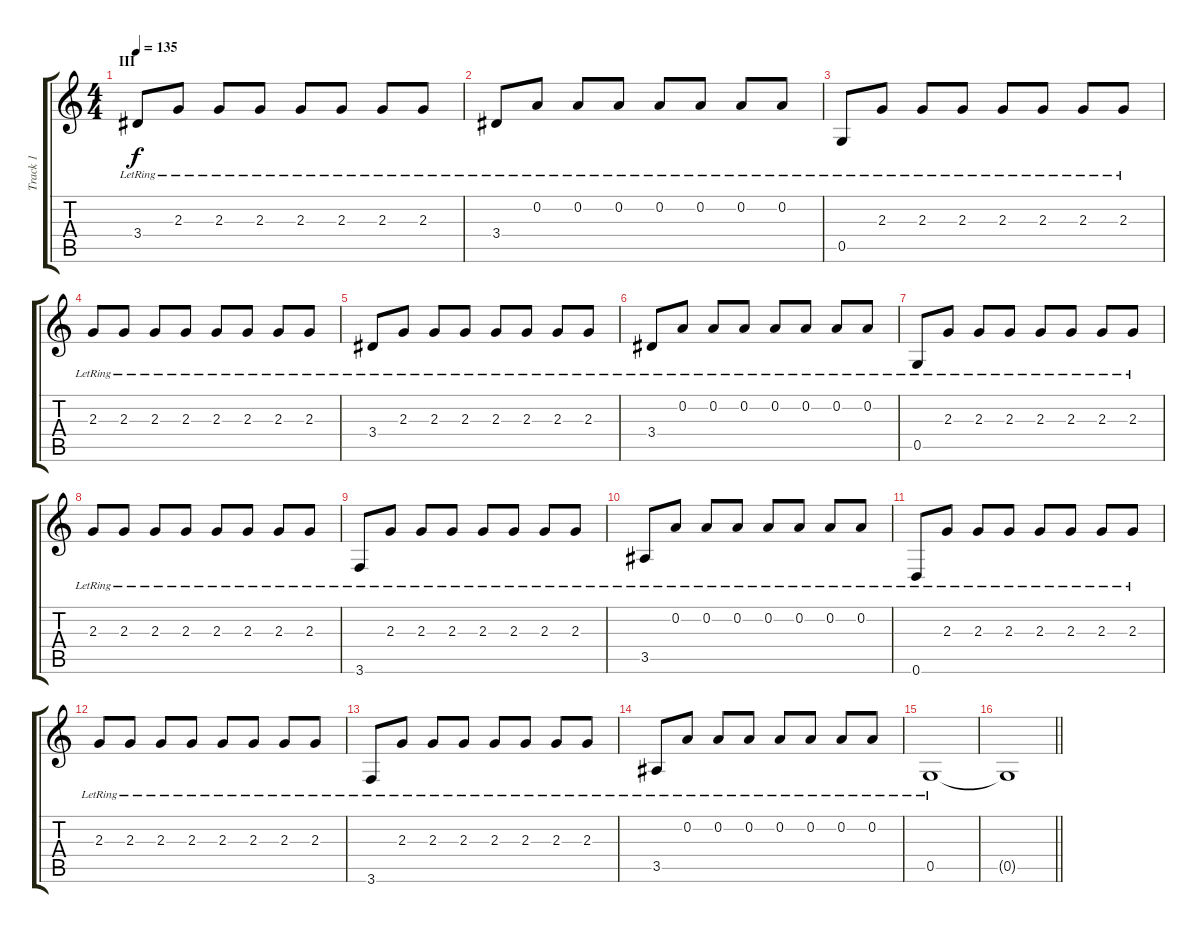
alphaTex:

\track ("Track 1" "Track 1") {instrument electricguitarjazz}
\staff {score tabs}
\tuning (D4 A3 F3 C3 G2 D2) {hide}
\ts (4 4)
\section ("" "III")
\tempo 135
\clef g2
\ks c
3.4{lr}.8{dy f} 2.3{lr}.8 2.3{lr}.8 2.3{lr}.8 2.3{lr}.8 2.3{lr}.8 2.3{lr}.8 2.3{lr}.8 |
3.4{lr}.8 0.2{lr}.8 0.2{lr}.8 0.2{lr}.8 0.2{lr}.8 0.2{lr}.8 0.2{lr}.8 0.2{lr}.8 |
0.5{lr}.8 2.3{lr}.8 2.3{lr}.8 2.3{lr}.8 2.3{lr}.8 2.3{lr}.8 2.3{lr}.8 2.3{lr}.8 |
2.3{lr}.8 2.3{lr}.8 2.3{lr}.8 2.3{lr}.8 2.3{lr}.8 2.3{lr}.8 2.3{lr}.8 2.3{lr}.8 |
3.4{lr}.8 2.3{lr}.8 2.3{lr}.8 2.3{lr}.8 2.3{lr}.8 2.3{lr}.8 2.3{lr}.8 2.3{lr}.8 |
3.4{lr}.8 0.2{lr}.8 0.2{lr}.8 0.2{lr}.8 0.2{lr}.8 0.2{lr}.8 0.2{lr}.8 0.2{lr}.8 |
0.5{lr}.8 2.3{lr}.8 2.3{lr}.8 2.3{lr}.8 2.3{lr}.8 2.3{lr}.8 2.3{lr}.8 2.3{lr}.8 |
2.3{lr}.8 2.3{lr}.8 2.3{lr}.8 2.3{lr}.8 2.3{lr}.8 2.3{lr}.8 2.3{lr}.8 2.3{lr}.8 |
3.6{lr}.8 2.3{lr}.8 2.3{lr}.8 2.3{lr}.8 2.3{lr}.8 2.3{lr}.8 2.3{lr}.8 2.3{lr}.8 |
3.5{lr}.8 0.2{lr}.8 0.2{lr}.8 0.2{lr}.8 0.2{lr}.8 0.2{lr}.8 0.2{lr}.8 0.2{lr}.8 |
0.6{lr}.8 2.3{lr}.8 2.3{lr}.8 2.3{lr}.8 2.3{lr}.8 2.3{lr}.8 2.3{lr}.8 2.3{lr}.8 |
2.3{lr}.8 2.3{lr}.8 2.3{lr}.8 2.3{lr}.8 2.3{lr}.8 2.3{lr}.8 2.3{lr}.8 2.3{lr}.8 |
3.6{lr}.8 2.3{lr}.8 2.3{lr}.8 2.3{lr}.8 2.3{lr}.8 2.3{lr}.8 2.3{lr}.8 2.3{lr}.8 |
3.5{lr}.8 0.2{lr}.8 0.2{lr}.8 0.2{lr}.8 0.2{lr}.8 0.2{lr}.8 0.2{lr}.8 0.2{lr}.8 |
0.5{lr}.1 |
\barLineRight lightlight
0.5{t}.1
